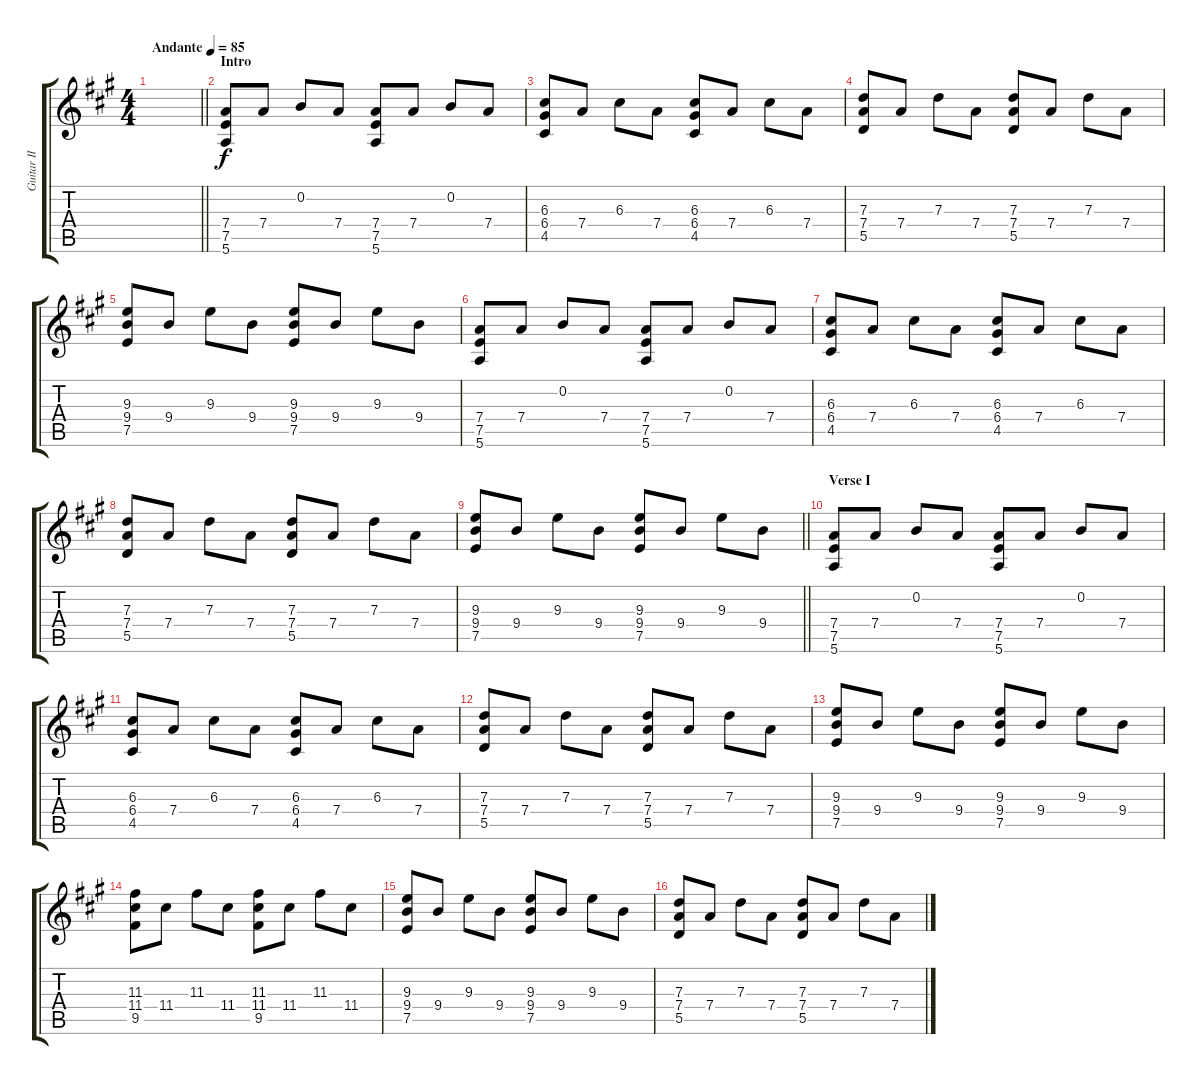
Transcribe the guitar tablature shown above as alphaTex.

\track ("Guitar II" "Guitar II") {instrument acousticguitarsteel}
\staff {score tabs}
\tuning (E4 B3 G3 D3 A2 E2) {hide}
\ts (4 4)
\tempo (85 "Andante")
\clef g2
\barLineRight lightlight
\ks a
|
\section ("" "Intro")
(7.4 7.5 5.6).8 7.4.8 0.2.8 7.4.8 (7.4 7.5 5.6).8 7.4.8 0.2.8 7.4.8 |
(6.3 6.4 4.5).8 7.4.8 6.3.8 7.4.8 (6.3 6.4 4.5).8 7.4.8 6.3.8 7.4.8 |
(7.3 7.4 5.5).8 7.4.8 7.3.8 7.4.8 (7.3 7.4 5.5).8 7.4.8 7.3.8 7.4.8 |
(9.3 9.4 7.5).8 9.4.8 9.3.8 9.4.8 (9.3 9.4 7.5).8 9.4.8 9.3.8 9.4.8 |
(7.4 7.5 5.6).8 7.4.8 0.2.8 7.4.8 (7.4 7.5 5.6).8 7.4.8 0.2.8 7.4.8 |
(6.3 6.4 4.5).8 7.4.8 6.3.8 7.4.8 (6.3 6.4 4.5).8 7.4.8 6.3.8 7.4.8 |
(7.3 7.4 5.5).8 7.4.8 7.3.8 7.4.8 (7.3 7.4 5.5).8 7.4.8 7.3.8 7.4.8 |
\barLineRight lightlight
(9.3 9.4 7.5).8 9.4.8 9.3.8 9.4.8 (9.3 9.4 7.5).8 9.4.8 9.3.8 9.4.8 |
\section ("" "Verse I")
(7.4 7.5 5.6).8 7.4.8 0.2.8 7.4.8 (7.4 7.5 5.6).8 7.4.8 0.2.8 7.4.8 |
(6.3 6.4 4.5).8 7.4.8 6.3.8 7.4.8 (6.3 6.4 4.5).8 7.4.8 6.3.8 7.4.8 |
(7.3 7.4 5.5).8 7.4.8 7.3.8 7.4.8 (7.3 7.4 5.5).8 7.4.8 7.3.8 7.4.8 |
(9.3 9.4 7.5).8 9.4.8 9.3.8 9.4.8 (9.3 9.4 7.5).8 9.4.8 9.3.8 9.4.8 |
(11.3 11.4 9.5).8 11.4.8 11.3.8 11.4.8 (11.3 11.4 9.5).8 11.4.8 11.3.8 11.4.8 |
(9.3 9.4 7.5).8 9.4.8 9.3.8 9.4.8 (9.3 9.4 7.5).8 9.4.8 9.3.8 9.4.8 |
(7.3 7.4 5.5).8 7.4.8 7.3.8 7.4.8 (7.3 7.4 5.5).8 7.4.8 7.3.8 7.4.8
